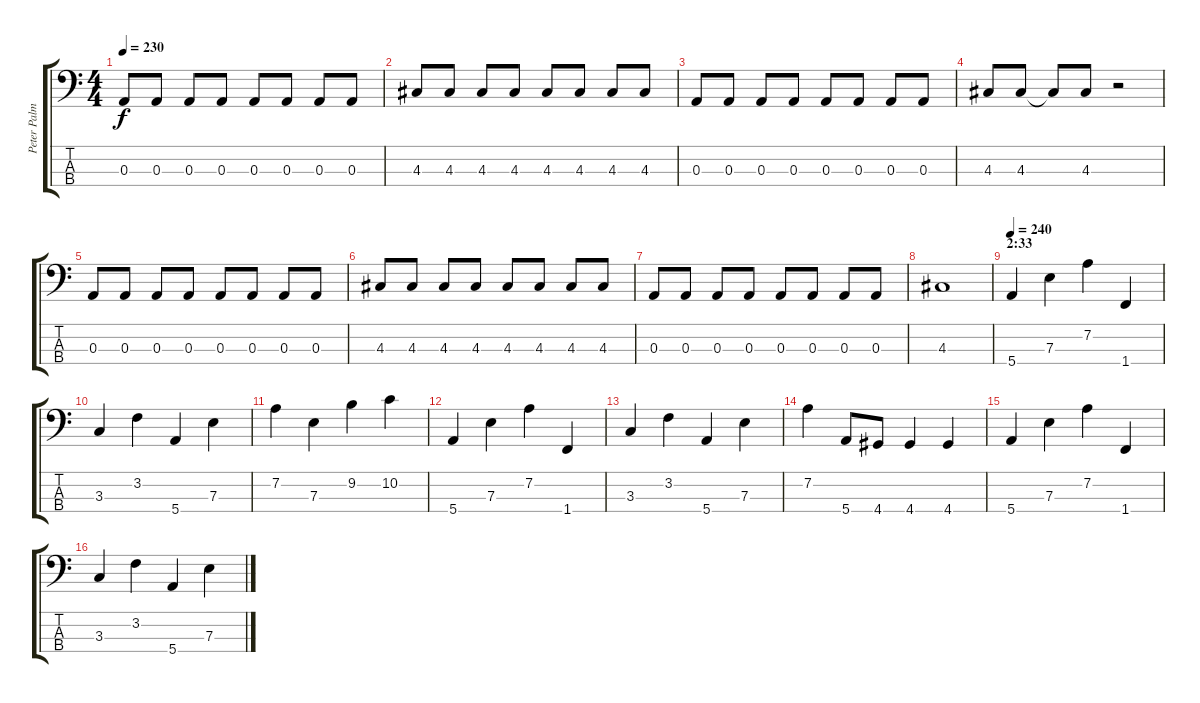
\track ("Peter Palmdahl" "Peter Palm") {instrument electricbasspick}
\staff {score tabs}
\tuning (G2 D2 A1 E1) {hide}
\ts (4 4)
\tempo 230
\clef f4
\ks c
0.3.8{dy f} 0.3.8 0.3.8 0.3.8 0.3.8 0.3.8 0.3.8 0.3.8 |
4.3.8 4.3.8 4.3.8 4.3.8 4.3.8 4.3.8 4.3.8 4.3.8 |
0.3.8 0.3.8 0.3.8 0.3.8 0.3.8 0.3.8 0.3.8 0.3.8 |
4.3.8 4.3.8 4.3{t}.8 4.3.8 r.2 |
0.3.8 0.3.8 0.3.8 0.3.8 0.3.8 0.3.8 0.3.8 0.3.8 |
4.3.8 4.3.8 4.3.8 4.3.8 4.3.8 4.3.8 4.3.8 4.3.8 |
0.3.8 0.3.8 0.3.8 0.3.8 0.3.8 0.3.8 0.3.8 0.3.8 |
4.3.1 |
\section ("" "2:33")
\tempo 240
5.4.4 7.3.4 7.2.4 1.4.4 |
3.3.4 3.2.4 5.4.4 7.3.4 |
7.2.4 7.3.4 9.2.4 10.2.4 |
5.4.4 7.3.4 7.2.4 1.4.4 |
3.3.4 3.2.4 5.4.4 7.3.4 |
7.2.4 5.4.8 4.4.8 4.4.4 4.4.4 |
5.4.4 7.3.4 7.2.4 1.4.4 |
3.3.4 3.2.4 5.4.4 7.3.4
